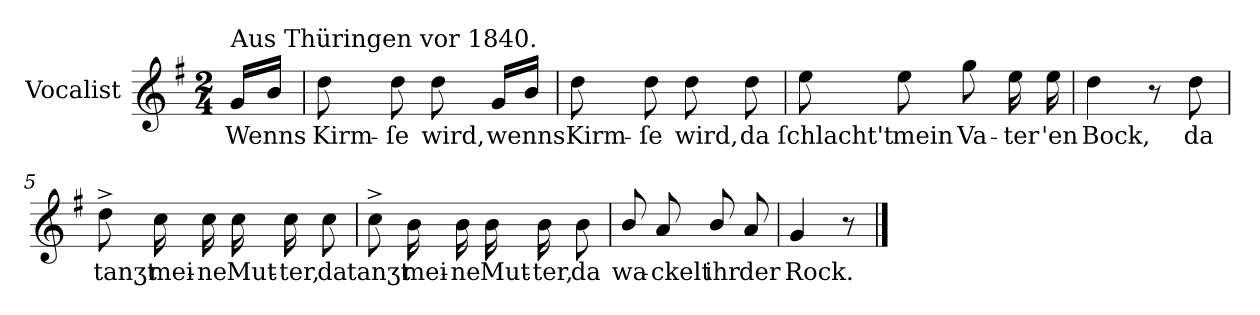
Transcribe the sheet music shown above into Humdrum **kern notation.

**kern	**text
*part1	*part1
*staff1	*staff1
*I"Vocalist	*
*k[f#]	*
*G:	*
*M2/4	*
=	=
!LO:TX:a:t=Aus Thüringen vor 1840.	!
16gLL	Wenns
16bJJ	.
=1	=1
8dd	Kirm-
8dd	-ſe
8dd	wird,
16gLL	wenns
16bJJ	.
=2	=2
8dd	Kirm-
8dd	-ſe
8dd	wird,
8dd	da
=3	=3
8ee	ſchlacht't
8ee	mein
8gg	Va-
16ee	-ter
16ee	'en
=4	=4
4dd	Bock,
8r	.
8dd	da
=5	=5
8dd^	tanʒt
16cc	mei-
16cc	-ne
16cc	Mut-
16cc	-ter,
8cc	da
=6	=6
8cc^	tanʒt
16b	mei-
16b	-ne
16b	Mut-
16b	-ter,
8b	da
=7	=7
8b/	wa-
8a	-ckelt
8b/	ihr
8a	der
=8	=8
4g	Rock.
8r	.
==	==
*-	*-
